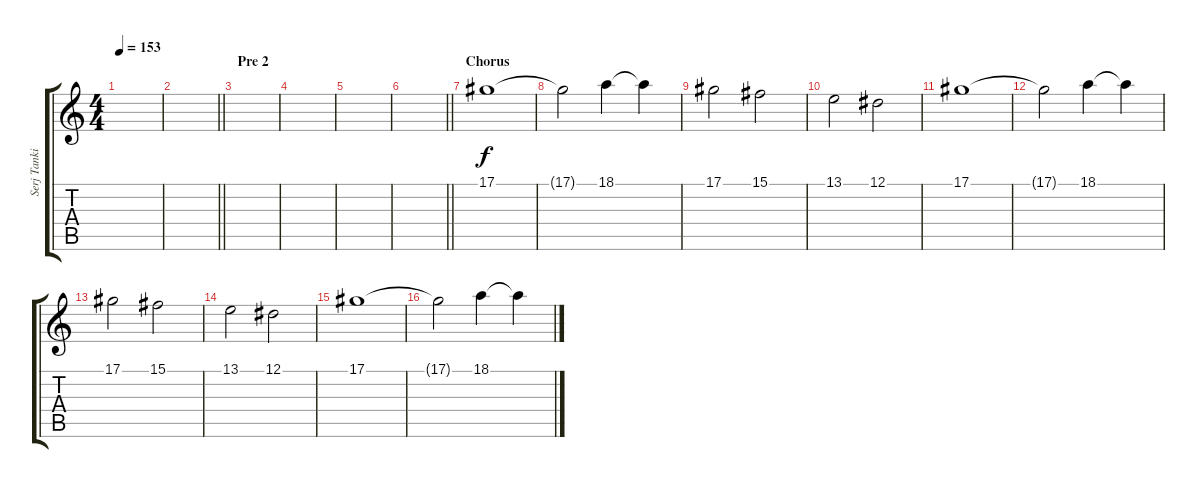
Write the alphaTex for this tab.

\track ("Serj Tankian" "Serj Tanki") {instrument stringensemble1}
\staff {score tabs}
\tuning (Eb4 Bb3 Gb3 Db3 Ab2 Db2) {hide}
\ts (4 4)
\tempo 153
\clef g2
\ks c
|
\barLineRight lightlight
|
\section ("" "Pre 2")
|
|
|
\barLineRight lightlight
|
\section ("" "Chorus")
17.1.1 |
17.1{t}.2 18.1.4 18.1{t}.4 |
17.1.2 15.1.2 |
13.1.2 12.1.2 |
17.1.1 |
17.1{t}.2 18.1.4 18.1{t}.4 |
17.1.2 15.1.2 |
13.1.2 12.1.2 |
17.1.1 |
17.1{t}.2 18.1.4 18.1{t}.4
